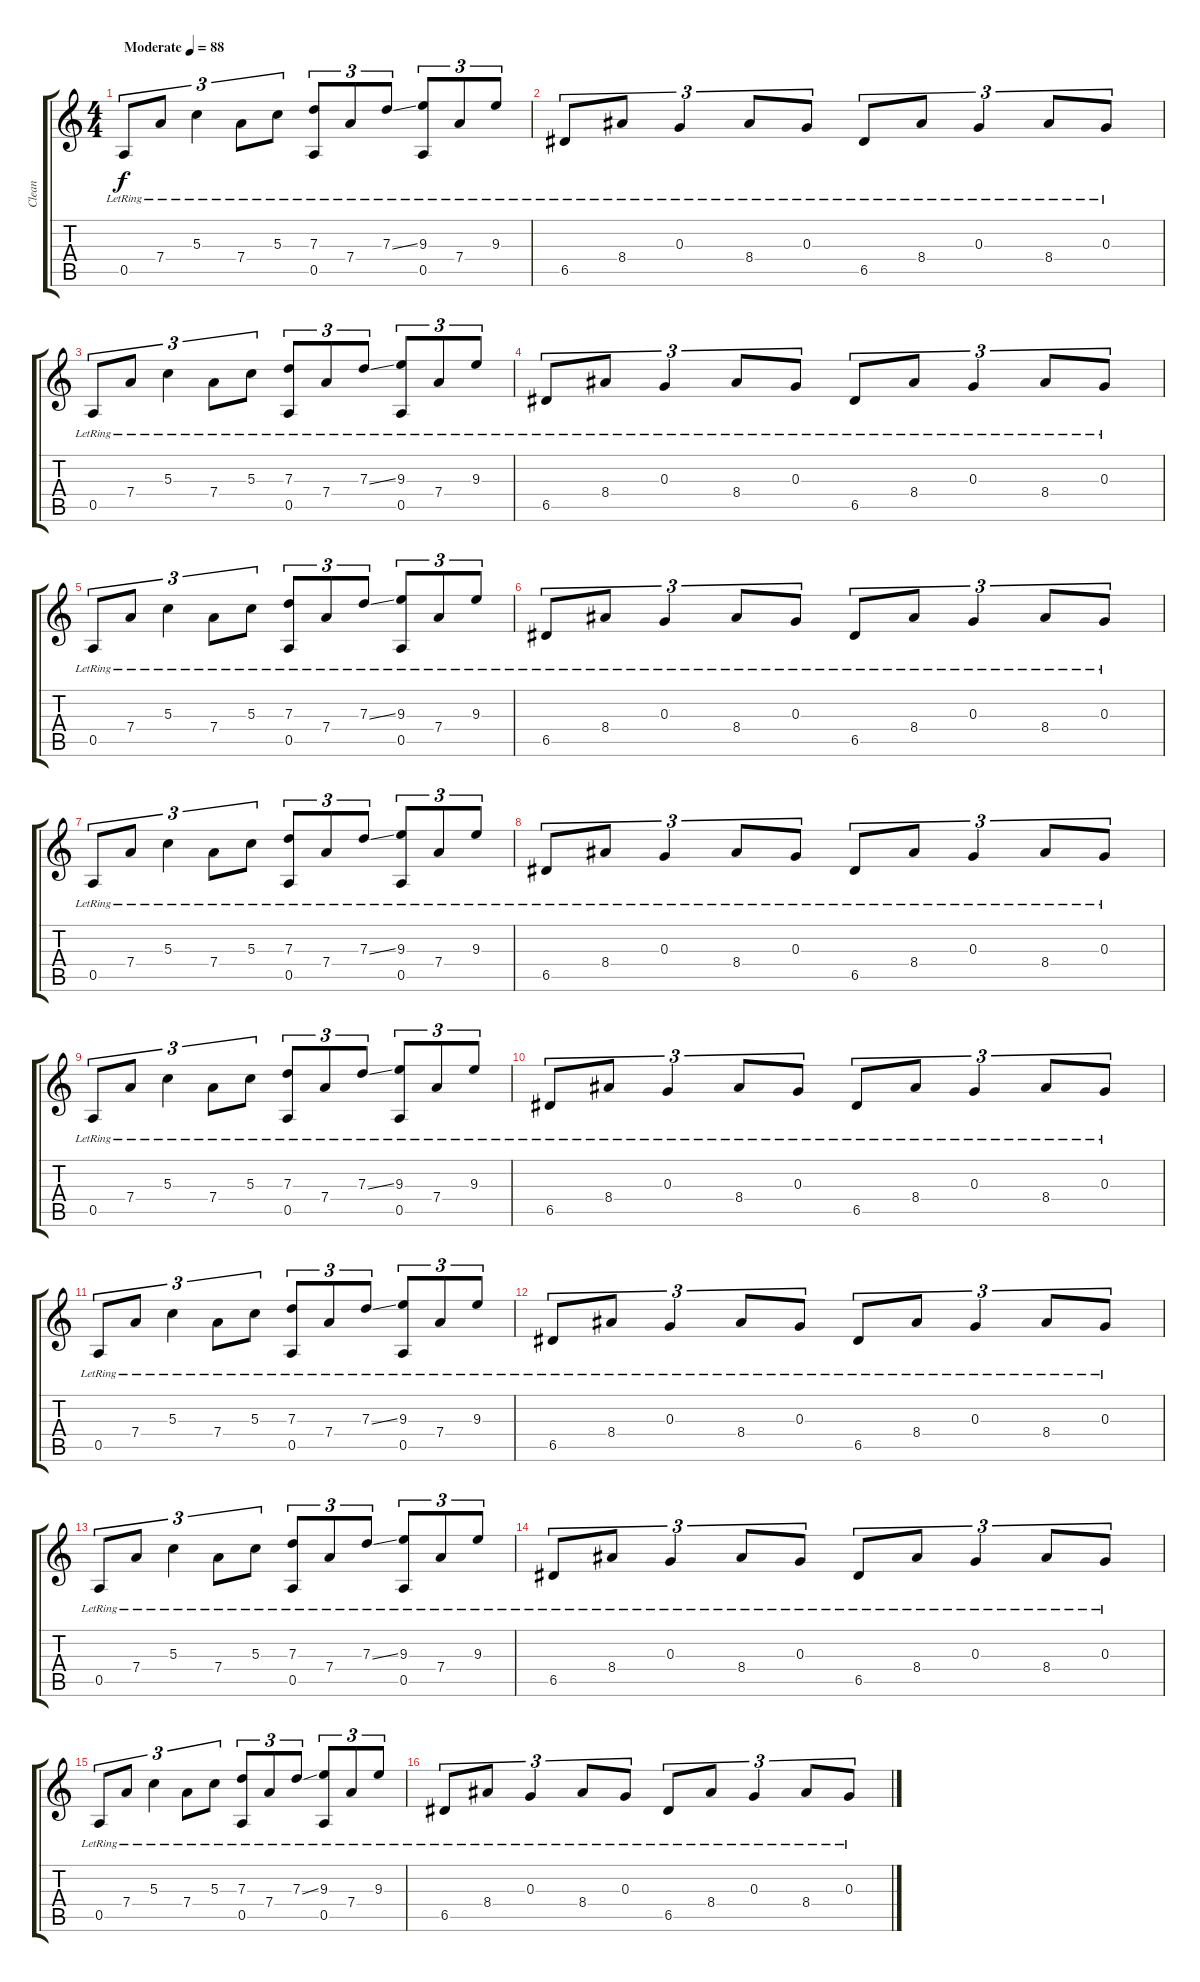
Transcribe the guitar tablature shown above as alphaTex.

\track ("Clean" "Clean") {instrument electricguitarclean}
\staff {score tabs}
\tuning (E4 B3 G3 D3 A2 E2) {hide}
\ts (4 4)
\tempo (88 "Moderate")
\clef g2
\ks c
0.5{lr}.8{tu (3 2) dy f instrument electricguitarclean} 7.4{lr}.8{tu (3 2)} 5.3{lr}.4{tu (3 2)} 7.4{lr}.8{tu (3 2)} 5.3{lr}.8{tu (3 2)} (7.3{lr} 0.5{lr}).8{tu (3 2)} 7.4{lr}.8{tu (3 2)} 7.3{ss lr}.8{tu (3 2)} (9.3{lr} 0.5{lr}).8{tu (3 2)} 7.4{lr}.8{tu (3 2)} 9.3{lr}.8{tu (3 2)} |
6.5{lr}.8{tu (3 2)} 8.4{lr}.8{tu (3 2)} 0.3{lr}.4{tu (3 2)} 8.4{lr}.8{tu (3 2)} 0.3{lr}.8{tu (3 2)} 6.5{lr}.8{tu (3 2)} 8.4{lr}.8{tu (3 2)} 0.3{lr}.4{tu (3 2)} 8.4{lr}.8{tu (3 2)} 0.3{lr}.8{tu (3 2)} |
0.5{lr}.8{tu (3 2)} 7.4{lr}.8{tu (3 2)} 5.3{lr}.4{tu (3 2)} 7.4{lr}.8{tu (3 2)} 5.3{lr}.8{tu (3 2)} (7.3{lr} 0.5{lr}).8{tu (3 2)} 7.4{lr}.8{tu (3 2)} 7.3{ss lr}.8{tu (3 2)} (9.3{lr} 0.5{lr}).8{tu (3 2)} 7.4{lr}.8{tu (3 2)} 9.3{lr}.8{tu (3 2)} |
6.5{lr}.8{tu (3 2)} 8.4{lr}.8{tu (3 2)} 0.3{lr}.4{tu (3 2)} 8.4{lr}.8{tu (3 2)} 0.3{lr}.8{tu (3 2)} 6.5{lr}.8{tu (3 2)} 8.4{lr}.8{tu (3 2)} 0.3{lr}.4{tu (3 2)} 8.4{lr}.8{tu (3 2)} 0.3{lr}.8{tu (3 2)} |
0.5{lr}.8{tu (3 2)} 7.4{lr}.8{tu (3 2)} 5.3{lr}.4{tu (3 2)} 7.4{lr}.8{tu (3 2)} 5.3{lr}.8{tu (3 2)} (7.3{lr} 0.5{lr}).8{tu (3 2)} 7.4{lr}.8{tu (3 2)} 7.3{ss lr}.8{tu (3 2)} (9.3{lr} 0.5{lr}).8{tu (3 2)} 7.4{lr}.8{tu (3 2)} 9.3{lr}.8{tu (3 2)} |
6.5{lr}.8{tu (3 2)} 8.4{lr}.8{tu (3 2)} 0.3{lr}.4{tu (3 2)} 8.4{lr}.8{tu (3 2)} 0.3{lr}.8{tu (3 2)} 6.5{lr}.8{tu (3 2)} 8.4{lr}.8{tu (3 2)} 0.3{lr}.4{tu (3 2)} 8.4{lr}.8{tu (3 2)} 0.3{lr}.8{tu (3 2)} |
0.5{lr}.8{tu (3 2)} 7.4{lr}.8{tu (3 2)} 5.3{lr}.4{tu (3 2)} 7.4{lr}.8{tu (3 2)} 5.3{lr}.8{tu (3 2)} (7.3{lr} 0.5{lr}).8{tu (3 2)} 7.4{lr}.8{tu (3 2)} 7.3{ss lr}.8{tu (3 2)} (9.3{lr} 0.5{lr}).8{tu (3 2)} 7.4{lr}.8{tu (3 2)} 9.3{lr}.8{tu (3 2)} |
6.5{lr}.8{tu (3 2)} 8.4{lr}.8{tu (3 2)} 0.3{lr}.4{tu (3 2)} 8.4{lr}.8{tu (3 2)} 0.3{lr}.8{tu (3 2)} 6.5{lr}.8{tu (3 2)} 8.4{lr}.8{tu (3 2)} 0.3{lr}.4{tu (3 2)} 8.4{lr}.8{tu (3 2)} 0.3{lr}.8{tu (3 2)} |
0.5{lr}.8{tu (3 2)} 7.4{lr}.8{tu (3 2)} 5.3{lr}.4{tu (3 2)} 7.4{lr}.8{tu (3 2)} 5.3{lr}.8{tu (3 2)} (7.3{lr} 0.5{lr}).8{tu (3 2)} 7.4{lr}.8{tu (3 2)} 7.3{ss lr}.8{tu (3 2)} (9.3{lr} 0.5{lr}).8{tu (3 2)} 7.4{lr}.8{tu (3 2)} 9.3{lr}.8{tu (3 2)} |
6.5{lr}.8{tu (3 2)} 8.4{lr}.8{tu (3 2)} 0.3{lr}.4{tu (3 2)} 8.4{lr}.8{tu (3 2)} 0.3{lr}.8{tu (3 2)} 6.5{lr}.8{tu (3 2)} 8.4{lr}.8{tu (3 2)} 0.3{lr}.4{tu (3 2)} 8.4{lr}.8{tu (3 2)} 0.3{lr}.8{tu (3 2)} |
0.5{lr}.8{tu (3 2)} 7.4{lr}.8{tu (3 2)} 5.3{lr}.4{tu (3 2)} 7.4{lr}.8{tu (3 2)} 5.3{lr}.8{tu (3 2)} (7.3{lr} 0.5{lr}).8{tu (3 2)} 7.4{lr}.8{tu (3 2)} 7.3{ss lr}.8{tu (3 2)} (9.3{lr} 0.5{lr}).8{tu (3 2)} 7.4{lr}.8{tu (3 2)} 9.3{lr}.8{tu (3 2)} |
6.5{lr}.8{tu (3 2)} 8.4{lr}.8{tu (3 2)} 0.3{lr}.4{tu (3 2)} 8.4{lr}.8{tu (3 2)} 0.3{lr}.8{tu (3 2)} 6.5{lr}.8{tu (3 2)} 8.4{lr}.8{tu (3 2)} 0.3{lr}.4{tu (3 2)} 8.4{lr}.8{tu (3 2)} 0.3{lr}.8{tu (3 2)} |
0.5{lr}.8{tu (3 2)} 7.4{lr}.8{tu (3 2)} 5.3{lr}.4{tu (3 2)} 7.4{lr}.8{tu (3 2)} 5.3{lr}.8{tu (3 2)} (7.3{lr} 0.5{lr}).8{tu (3 2)} 7.4{lr}.8{tu (3 2)} 7.3{ss lr}.8{tu (3 2)} (9.3{lr} 0.5{lr}).8{tu (3 2)} 7.4{lr}.8{tu (3 2)} 9.3{lr}.8{tu (3 2)} |
6.5{lr}.8{tu (3 2)} 8.4{lr}.8{tu (3 2)} 0.3{lr}.4{tu (3 2)} 8.4{lr}.8{tu (3 2)} 0.3{lr}.8{tu (3 2)} 6.5{lr}.8{tu (3 2)} 8.4{lr}.8{tu (3 2)} 0.3{lr}.4{tu (3 2)} 8.4{lr}.8{tu (3 2)} 0.3{lr}.8{tu (3 2)} |
0.5{lr}.8{tu (3 2)} 7.4{lr}.8{tu (3 2)} 5.3{lr}.4{tu (3 2)} 7.4{lr}.8{tu (3 2)} 5.3{lr}.8{tu (3 2)} (7.3{lr} 0.5{lr}).8{tu (3 2)} 7.4{lr}.8{tu (3 2)} 7.3{ss lr}.8{tu (3 2)} (9.3{lr} 0.5{lr}).8{tu (3 2)} 7.4{lr}.8{tu (3 2)} 9.3{lr}.8{tu (3 2)} |
6.5{lr}.8{tu (3 2)} 8.4{lr}.8{tu (3 2)} 0.3{lr}.4{tu (3 2)} 8.4{lr}.8{tu (3 2)} 0.3{lr}.8{tu (3 2)} 6.5{lr}.8{tu (3 2)} 8.4{lr}.8{tu (3 2)} 0.3{lr}.4{tu (3 2)} 8.4{lr}.8{tu (3 2)} 0.3{lr}.8{tu (3 2)}
